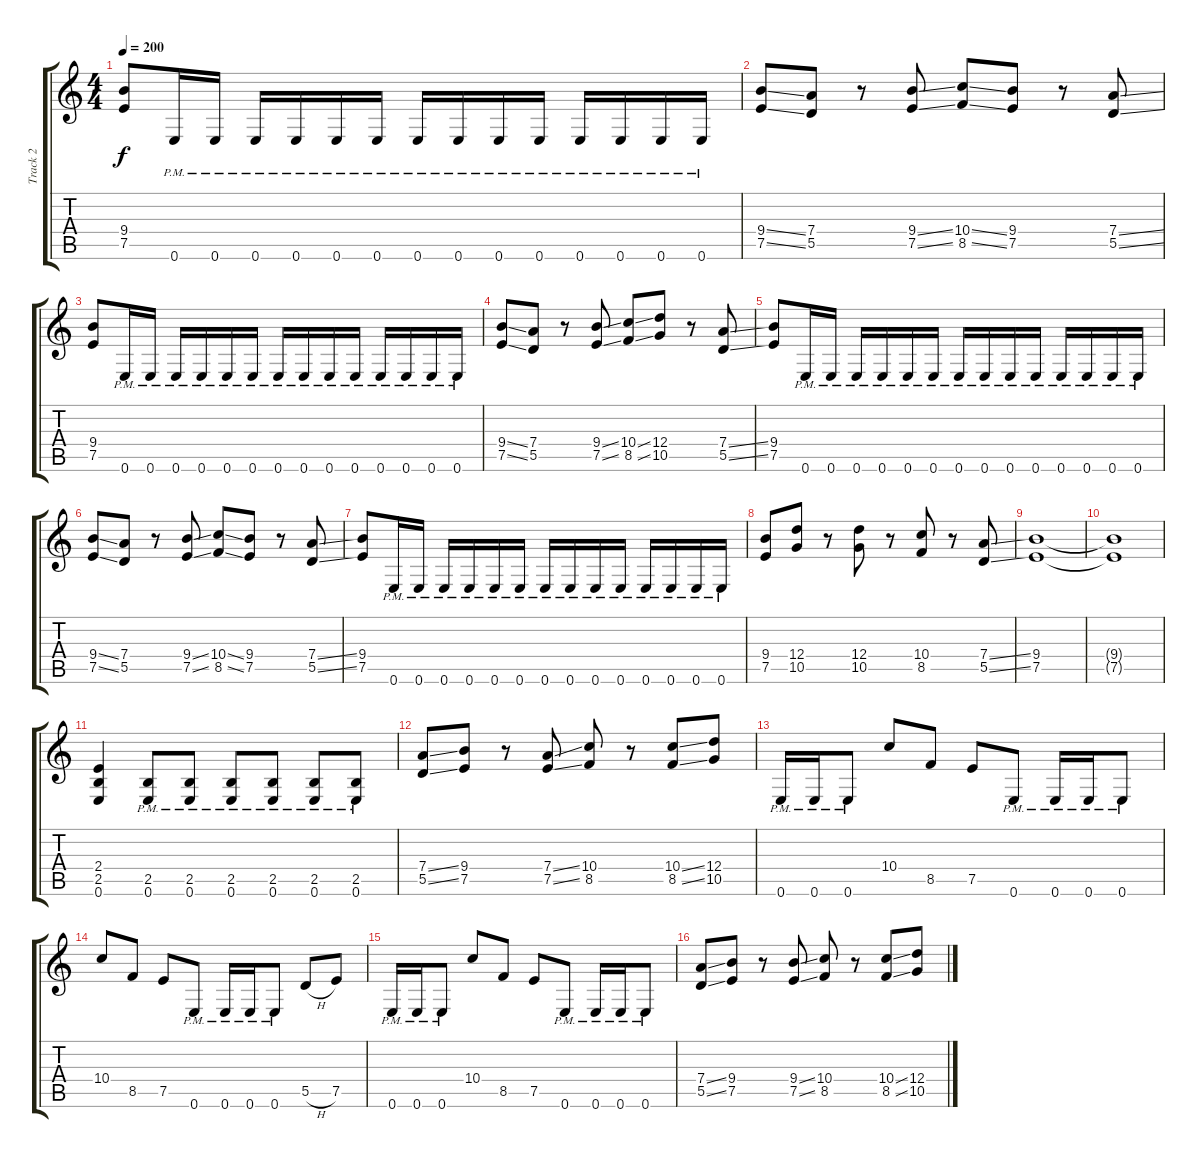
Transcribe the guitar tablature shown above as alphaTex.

\track ("Track 2" "Track 2") {instrument distortionguitar}
\staff {score tabs}
\tuning (E4 B3 G3 D3 A2 E2) {hide}
\ts (4 4)
\tempo 200
\clef g2
\ks c
(9.4 7.5).8{dy f} 0.6{pm}.16 0.6{pm}.16 0.6{pm}.16 0.6{pm}.16 0.6{pm}.16 0.6{pm}.16 0.6{pm}.16 0.6{pm}.16 0.6{pm}.16 0.6{pm}.16 0.6{pm}.16 0.6{pm}.16 0.6{pm}.16 0.6{pm}.16 |
(9.4{ss} 7.5{ss}).8 (7.4 5.5).8 r.8 (9.4{ss} 7.5{ss}).8 (10.4{ss} 8.5{ss}).8 (9.4 7.5).8 r.8 (7.4{ss} 5.5{ss}).8 |
(9.4 7.5).8 0.6{pm}.16 0.6{pm}.16 0.6{pm}.16 0.6{pm}.16 0.6{pm}.16 0.6{pm}.16 0.6{pm}.16 0.6{pm}.16 0.6{pm}.16 0.6{pm}.16 0.6{pm}.16 0.6{pm}.16 0.6{pm}.16 0.6{pm}.16 |
(9.4{ss} 7.5{ss}).8 (7.4 5.5).8 r.8 (9.4{ss} 7.5{ss}).8 (10.4{ss} 8.5{ss}).8 (12.4 10.5).8 r.8 (7.4{ss} 5.5{ss}).8 |
(9.4 7.5).8 0.6{pm}.16 0.6{pm}.16 0.6{pm}.16 0.6{pm}.16 0.6{pm}.16 0.6{pm}.16 0.6{pm}.16 0.6{pm}.16 0.6{pm}.16 0.6{pm}.16 0.6{pm}.16 0.6{pm}.16 0.6{pm}.16 0.6{pm}.16 |
(9.4{ss} 7.5{ss}).8 (7.4 5.5).8 r.8 (9.4{ss} 7.5{ss}).8 (10.4{ss} 8.5{ss}).8 (9.4 7.5).8 r.8 (7.4{ss} 5.5{ss}).8 |
(9.4 7.5).8 0.6{pm}.16 0.6{pm}.16 0.6{pm}.16 0.6{pm}.16 0.6{pm}.16 0.6{pm}.16 0.6{pm}.16 0.6{pm}.16 0.6{pm}.16 0.6{pm}.16 0.6{pm}.16 0.6{pm}.16 0.6{pm}.16 0.6{pm}.16 |
(9.4 7.5).8 (12.4 10.5).8 r.8 (12.4 10.5).8 r.8 (10.4 8.5).8 r.8 (7.4{ss} 5.5{ss}).8 |
(9.4 7.5).1 |
(9.4{t} 7.5{t}).1 |
(2.4 2.5 0.6).4 (2.5{pm} 0.6).8 (2.5{pm} 0.6).8 (2.5{pm} 0.6).8 (2.5{pm} 0.6).8 (2.5{pm} 0.6).8 (2.5{pm} 0.6).8 |
(7.4{ss} 5.5{ss}).8 (9.4 7.5).8 r.8 (7.4{ss} 7.5{ss}).8 (10.4 8.5).8 r.8 (10.4{ss} 8.5{ss}).8 (12.4 10.5).8 |
0.6{pm}.16 0.6{pm}.16 0.6{pm}.8 10.4.8 8.5.8 7.5.8 0.6{pm}.8 0.6{pm}.16 0.6{pm}.16 0.6{pm}.8 |
10.4.8 8.5.8 7.5.8 0.6{pm}.8 0.6{pm}.16 0.6{pm}.16 0.6{pm}.8 5.5{h}.8 7.5.8 |
0.6{pm}.16 0.6{pm}.16 0.6{pm}.8 10.4.8 8.5.8 7.5.8 0.6{pm}.8 0.6{pm}.16 0.6{pm}.16 0.6{pm}.8 |
(7.4{ss} 5.5{ss}).8 (9.4 7.5).8 r.8 (9.4{ss} 7.5{ss}).8 (10.4 8.5).8 r.8 (10.4{ss} 8.5{ss}).8 (12.4 10.5).8
